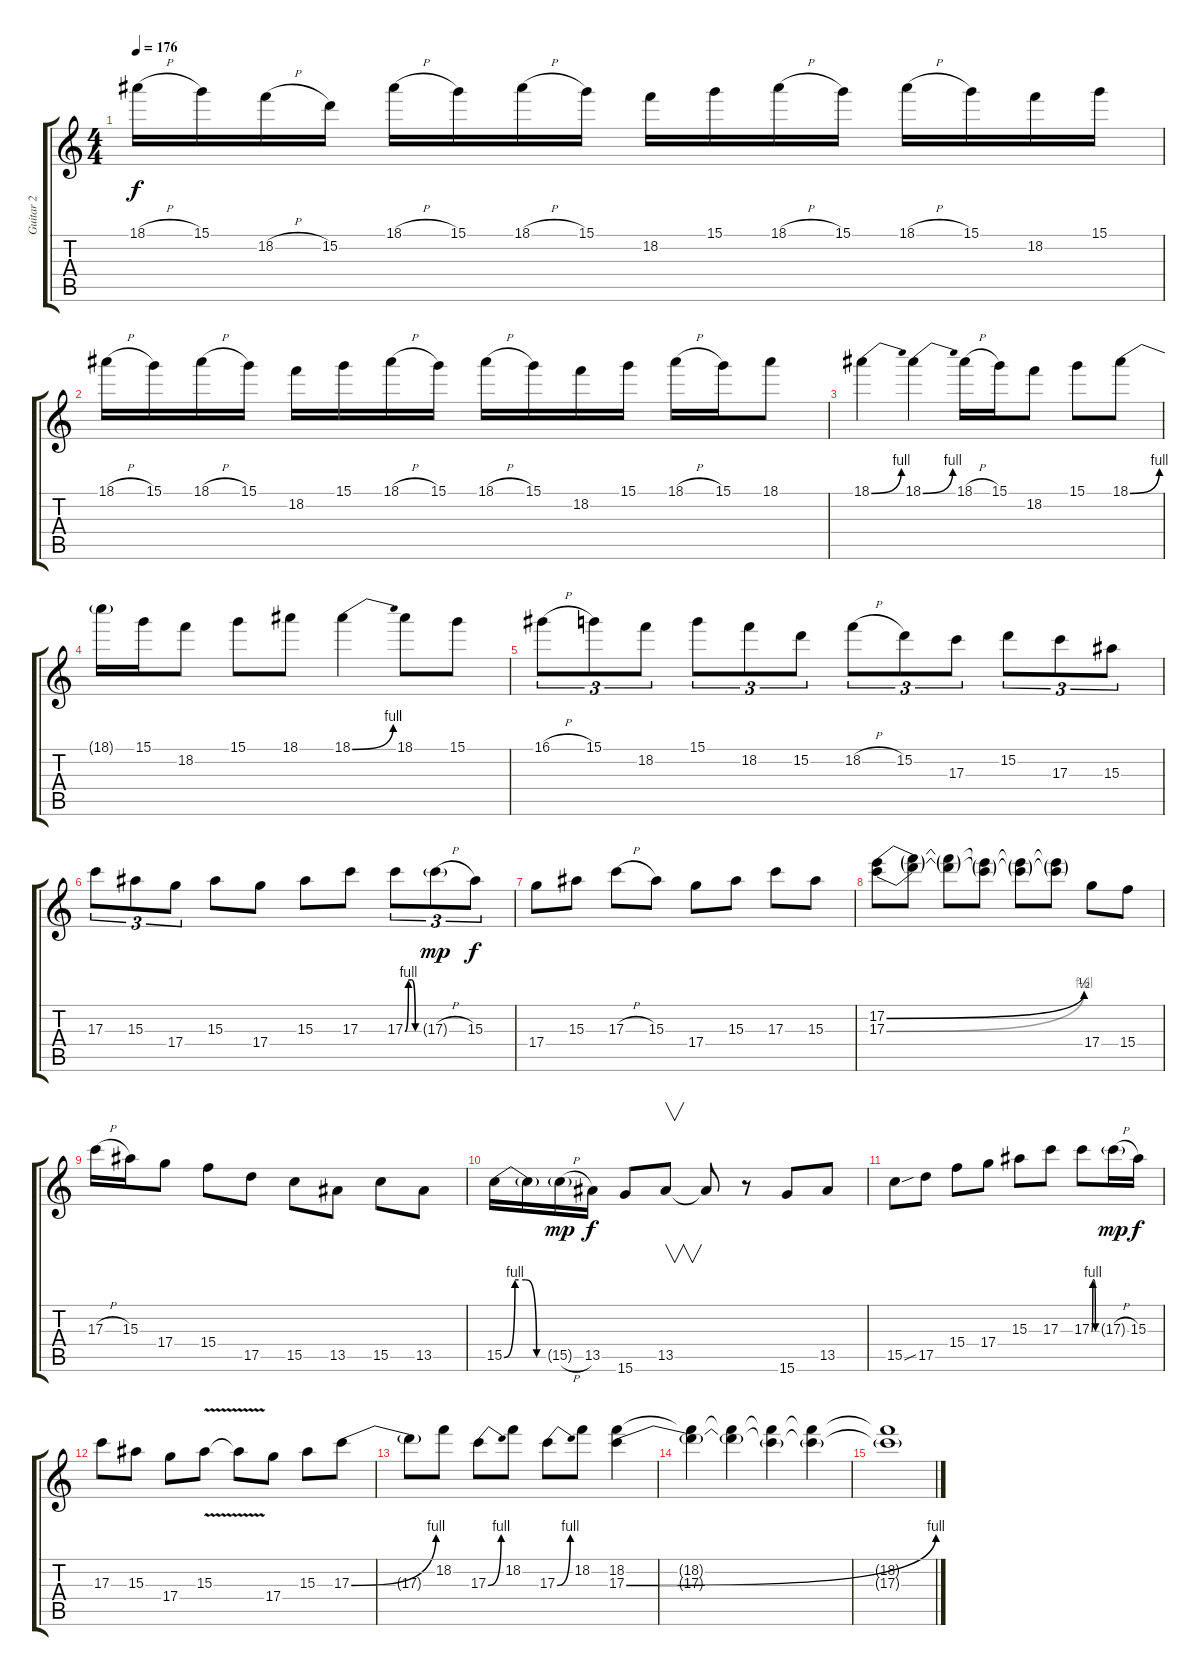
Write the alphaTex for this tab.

\track ("Guitar 2" "Guitar 2") {instrument distortionguitar}
\staff {score tabs}
\tuning (E4 B3 G3 D3 A2 E2) {hide}
\ts (4 4)
\tempo 176
\clef g2
\ks c
18.1{h}.16{dy f} 15.1.16 18.2{h}.16 15.2.16 18.1{h}.16 15.1.16 18.1{h}.16 15.1.16 18.2.16 15.1.16 18.1{h}.16 15.1.16 18.1{h}.16 15.1.16 18.2.16 15.1.16 |
18.1{h}.16 15.1.16 18.1{h}.16 15.1.16 18.2.16 15.1.16 18.1{h}.16 15.1.16 18.1{h}.16 15.1.16 18.2.16 15.1.16 18.1{h}.16 15.1.16 18.1.8 |
18.1{be (bend 0 0 60 4)}.4 18.1{be (bend 0 0 60 4)}.4 18.1{h}.16 15.1.16 18.2.8 15.1.8 18.1{be (bend 0 0 60 4)}.8 |
18.1{t}.16{volume 14} 15.1.16 18.2.8 15.1.8 18.1.8 18.1{be (bend 0 0 60 4)}.4 18.1.8 15.1.8 |
16.1{h}.8{tu (3 2)} 15.1.8{tu (3 2)} 18.2.8{tu (3 2)} 15.1.8{tu (3 2)} 18.2.8{tu (3 2)} 15.2.8{tu (3 2)} 18.2{h}.8{tu (3 2)} 15.2.8{tu (3 2)} 17.3.8{tu (3 2)} 15.2.8{tu (3 2)} 17.3.8{tu (3 2)} 15.3.8{tu (3 2)} |
17.3.8{tu (3 2) volume 12} 15.3.8{tu (3 2)} 17.4.8{tu (3 2)} 15.3.8 17.4.8 15.3.8 17.3.8 17.3{be (custom 0 0 15 4 30 4 45 0 60 0)}.8{tu (3 2)} 17.3{h g}.8{tu (3 2) dy mp} 15.3.8{tu (3 2) dy f} |
17.4.8 15.3.8 17.3{h}.8 15.3.8 17.4.8 15.3.8 17.3.8 15.3.8 |
(17.2{be (bend 0 0 60 2)} 17.3{be (bend 0 0 60 4)}).8{volume 10} (17.2{t} 17.3{t}).8 (17.2{t} 17.3{t}).8 (17.2{t} 17.3{t}).8 (17.2{t} 17.3{t}).8 (17.2{t} 17.3{t}).8 17.4.8 15.4.8 |
17.3{h}.16 15.3.16 17.4.8 15.4.8 17.5.8 15.5.8 13.5.8 15.5.8 13.5.8 |
15.5{be (custom 0 0 15 4 30 4 45 0 60 0)}.16{volume 8} 15.5{t}.16 15.5{h g}.16{dy mp} 13.5.16{dy f} 15.6.8 13.5.8{v} 13.5{t}.8 r.8 15.6.8 13.5.8 |
15.5{sou}.8 17.5.8 15.4.8 17.4.8 15.3.8 17.3.8 17.3{be (custom 0 0 15 4 30 4 45 0 60 0)}.8 17.3{h g}.16{dy mp} 15.3.16{dy f} |
17.3.8{volume 3} 15.3.8 17.4.8 15.3{v}.8 15.3{t}.8 17.4.8 15.3.8 17.3{be (bend 0 0 60 4)}.8 |
17.3{t}.8 18.2.8 17.3{be (bend 0 0 60 4)}.8 18.2.8 17.3{be (bend 0 0 60 4)}.8 18.2.8 (18.2 17.3{be (bend 0 0 60 4)}).4 |
(18.2{t} 17.3{t}).4{volume 0} (18.2{t} 17.3{t}).4 (18.2{t} 17.3{t}).4 (18.2{t} 17.3{t}).4 |
(18.2{t} 17.3{t}).1
